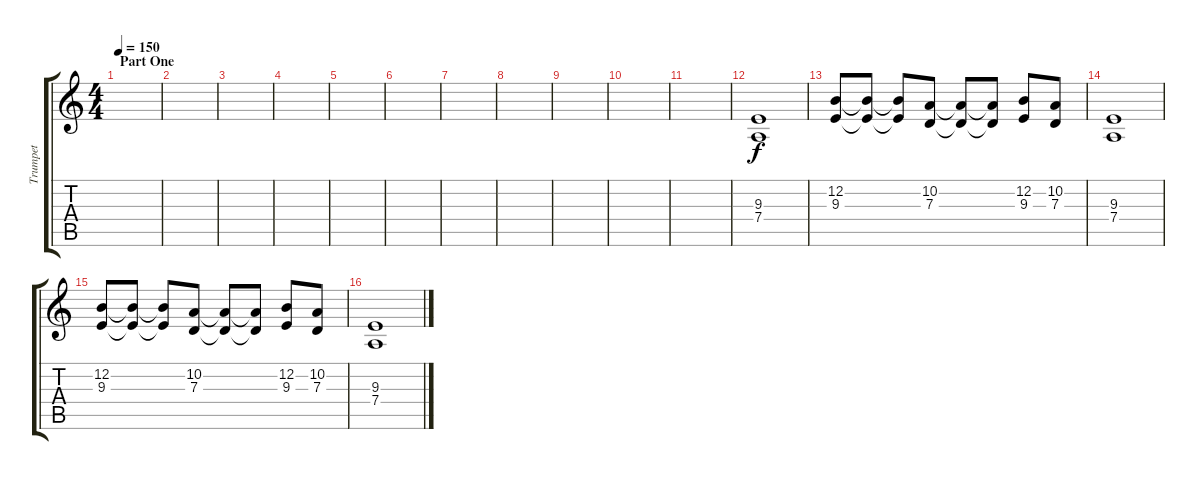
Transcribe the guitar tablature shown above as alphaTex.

\track ("Trumpet" "Trumpet") {instrument trumpet}
\staff {score tabs}
\tuning (E4 B3 G3 D3 A2 E2) {hide}
\ts (4 4)
\section ("" "Part One")
\tempo 150
\clef g2
\ks c
|
|
|
|
|
|
|
|
|
|
|
(9.3 7.4).1 |
(12.2 9.3).8 (12.2{t} 9.3{t}).8 (12.2{t} 9.3{t}).8 (10.2 7.3).8 (10.2{t} 7.3{t}).8 (10.2{t} 7.3{t}).8 (12.2 9.3).8 (10.2 7.3).8 |
(9.3 7.4).1 |
(12.2 9.3).8 (12.2{t} 9.3{t}).8 (12.2{t} 9.3{t}).8 (10.2 7.3).8 (10.2{t} 7.3{t}).8 (10.2{t} 7.3{t}).8 (12.2 9.3).8 (10.2 7.3).8 |
(9.3 7.4).1
